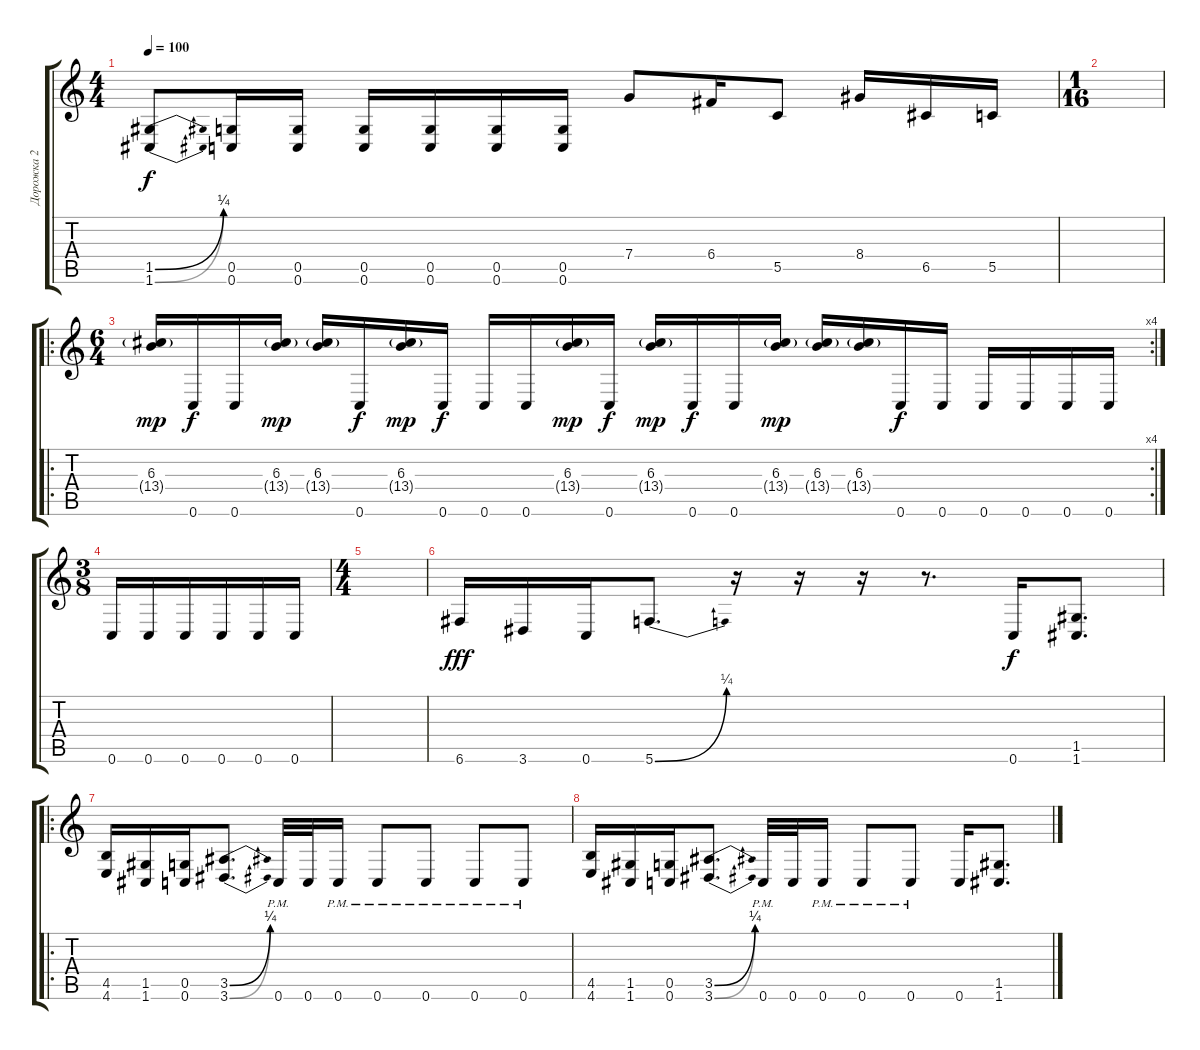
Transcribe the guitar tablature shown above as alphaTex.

\track ("Дорожка 2" "Дорожка 2") {instrument overdrivenguitar}
\staff {score tabs}
\tuning (D4 A3 F3 C3 G2 C2) {hide}
\ts (4 4)
\tempo 100
\clef g2
\ks c
(1.5{be (bend 0 0 60 1)} 1.6{be (bend 0 0 60 1)}).8{dy f} (0.5 0.6).16 (0.5 0.6).16 (0.5 0.6).16 (0.5 0.6).16 (0.5 0.6).16 (0.5 0.6).16 7.4.8 6.4.16 5.5.8 8.4.16 6.5.16 5.5.16 |
\ts (1 16)
|
\ro
\rc 4
\ts (6 4)
(6.3 13.4{g}).16{dy mp} 0.6.16{dy f} 0.6.16 (6.3 13.4{g}).16{dy mp} (6.3 13.4{g}).16 0.6.16{dy f} (6.3 13.4{g}).16{dy mp} 0.6.16{dy f} 0.6.16 0.6.16 (6.3 13.4{g}).16{dy mp} 0.6.16{dy f} (6.3 13.4{g}).16{dy mp} 0.6.16{dy f} 0.6.16 (6.3 13.4{g}).16{dy mp} (6.3 13.4{g}).16 (6.3 13.4{g}).16 0.6.16{dy f} 0.6.16 0.6.16 0.6.16 0.6.16 0.6.16 |
\ts (3 8)
0.6.16 0.6.16 0.6.16 0.6.16 0.6.16 0.6.16 |
\ts (4 4)
|
6.6.16{dy fff} 3.6.16 0.6.16 5.6{be (bend 0 0 60 1)}.8{d} r.16 r.16 r.16 r.8{d} 0.6.16{dy f} (1.5 1.6).8{d} |
\ro
(4.5 4.6).16 (1.5 1.6).16 (0.5 0.6).16 (3.5{be (bend 0 0 60 1)} 3.6{be (bend 0 0 60 1)}).8{d} 0.6{pm}.32 0.6.32 0.6{pm}.16 0.6{pm}.8 0.6{pm}.8 0.6{pm}.8 0.6{pm}.8 |
(4.5 4.6).16 (1.5 1.6).16 (0.5 0.6).16 (3.5{be (bend 0 0 60 1)} 3.6{be (bend 0 0 60 1)}).8{d} 0.6{pm}.32 0.6.32 0.6{pm}.16 0.6{pm}.8 0.6{pm}.8 0.6.16 (1.5 1.6).8{d}
